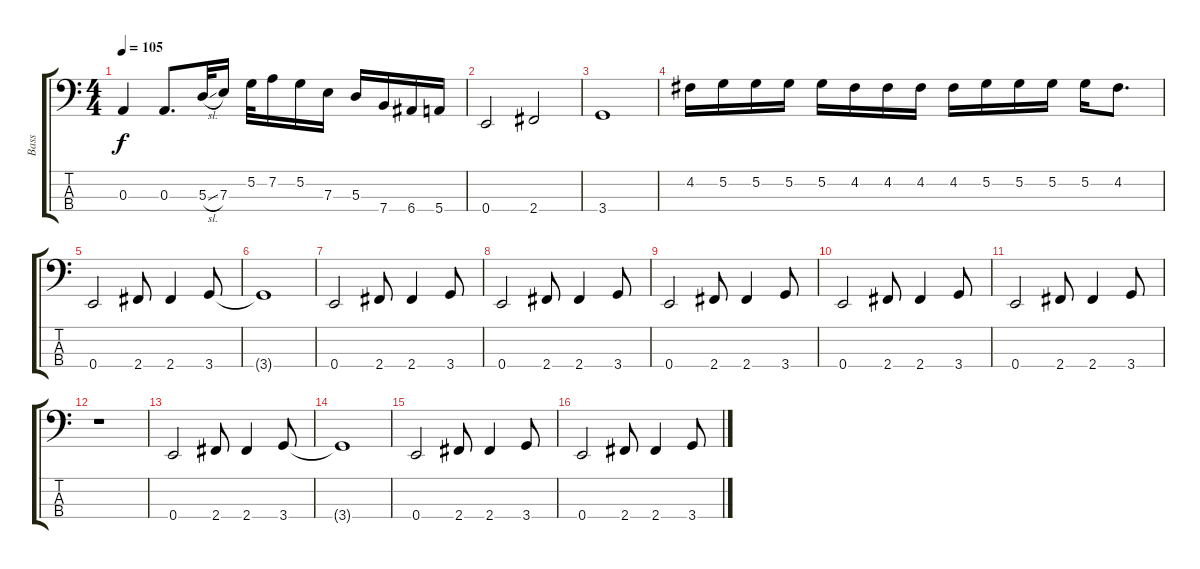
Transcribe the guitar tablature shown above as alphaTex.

\track ("Bass" "Bass") {instrument electricbasspick}
\staff {score tabs}
\tuning (G2 D2 A1 E1) {hide}
\ts (4 4)
\tempo 105
\clef f4
\ks c
0.3.4{dy f} 0.3.8{d} 5.3{sl}.32 7.3.16 5.2.32 7.2.16 5.2.16 7.3.16 5.3.16 7.4.16 6.4.16 5.4.16 |
0.4.2 2.4.2 |
3.4.1 |
4.2.16 5.2.16 5.2.16 5.2.16 5.2.16 4.2.16 4.2.16 4.2.16 4.2.16 5.2.16 5.2.16 5.2.16 5.2.16 4.2.8{d} |
0.4.2{volume 10} 2.4.8 2.4.4 3.4.8 |
3.4{t}.1 |
0.4.2 2.4.8 2.4.4 3.4.8 |
0.4.2 2.4.8 2.4.4 3.4.8 |
0.4.2 2.4.8 2.4.4 3.4.8 |
0.4.2 2.4.8 2.4.4 3.4.8 |
0.4.2 2.4.8 2.4.4 3.4.8 |
r.1 |
0.4.2{volume 10} 2.4.8 2.4.4 3.4.8 |
3.4{t}.1 |
0.4.2 2.4.8 2.4.4 3.4.8 |
0.4.2 2.4.8 2.4.4 3.4.8
